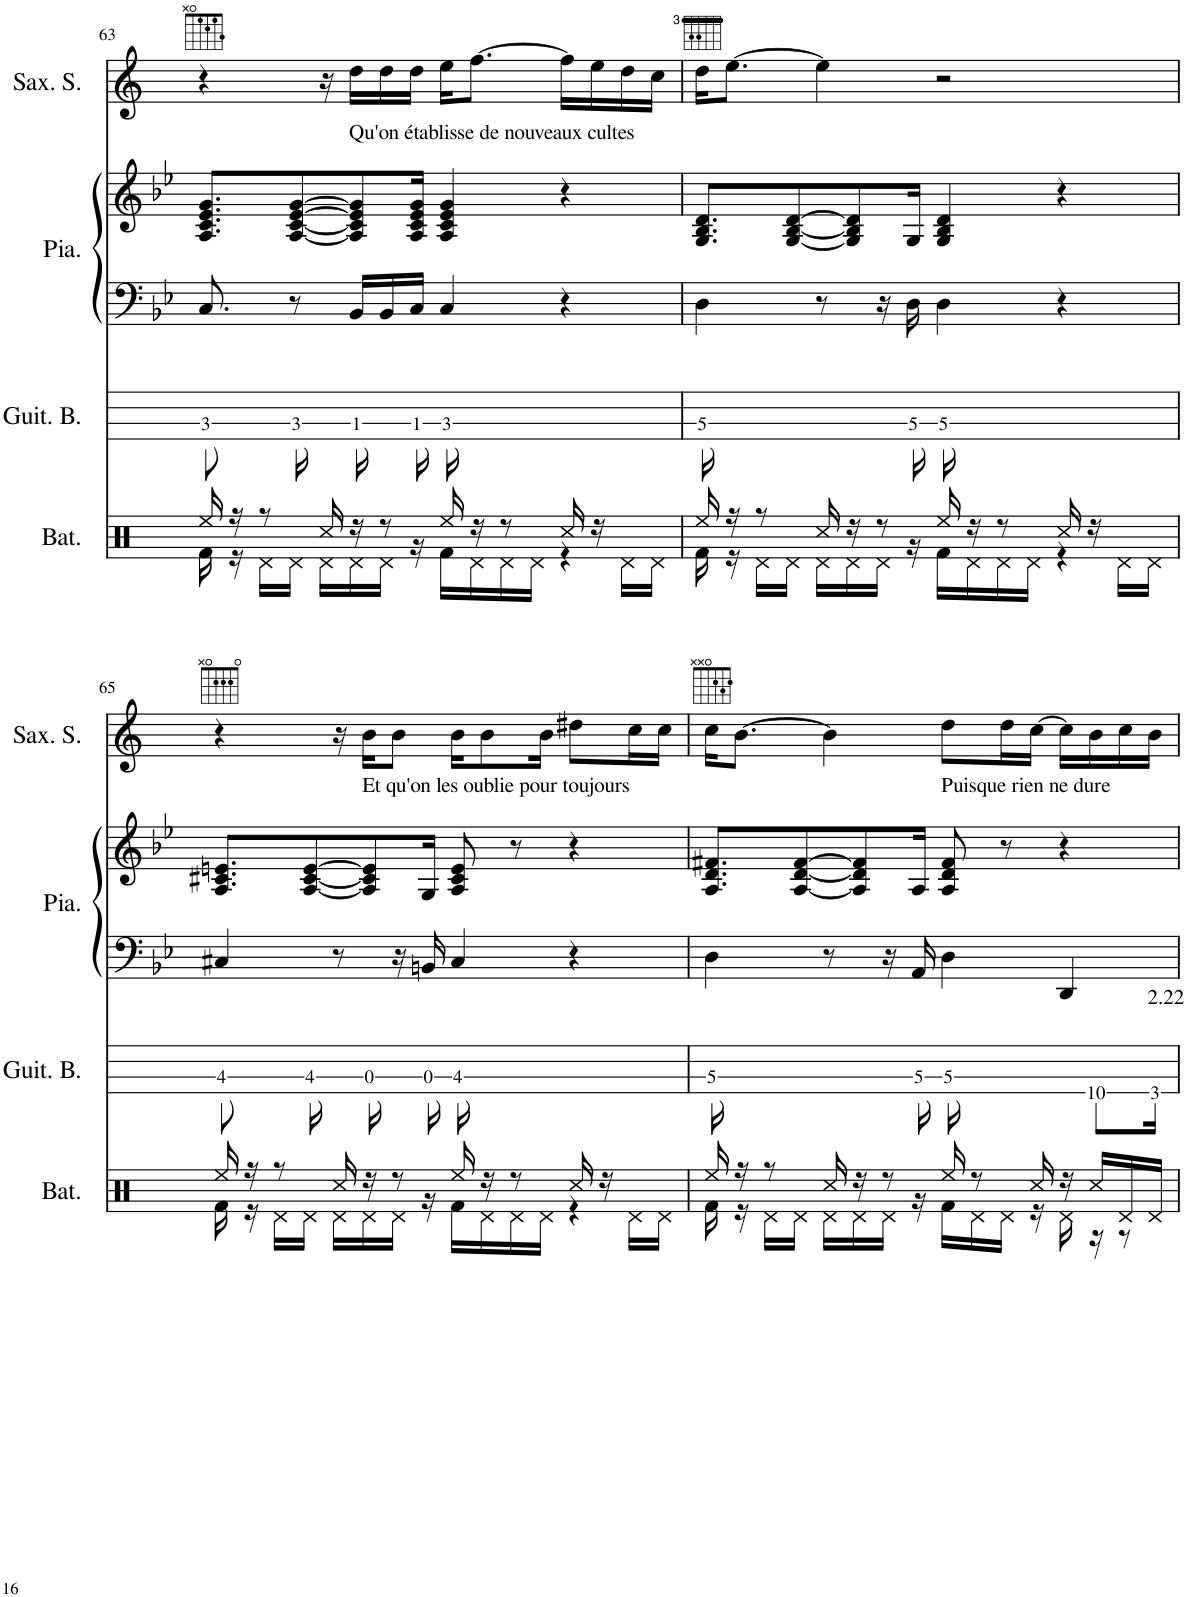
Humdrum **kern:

**kern	**kern	**kern	**kern	**kern
*part4	*part3	*part2	*part2	*part1
*staff5	*staff4	*staff3	*staff2	*staff1
*I"Batterie	*I"Guitare basse	*I"Piano	*	*I"Saxophone soprano
*I'Bat.	*I'Guit. B.	*I'Pia.	*	*I'Sax. S.
!!LO:PB:g=z
*clefX	*	*clefF4	*clefG2	*clefG2
*	*Trd7c12	*	*	*Trd1c2
*k[]	*k[b-e-]	*k[b-e-]	*k[b-e-]	*k[]
*M4/4	*M4/4	*M4/4	*M4/4	*M4/4
=63	=63	=63	=63	=63
*^	*	*	*	*
16Ree/	16Rf\	8C\	8.C/	8.A/ 8.c/ 8.e-/ 8.g/L	4r
16r	16r	.	.	.	.
8r	16Rd\LL	16r	.	.	.
.	16Rd\JJ	16C\	8r	[8A/ [8c/ [8e-/ [8g/	.
16Rcc/	16Rd\LL	16r	.	.	16r
!	!	!	!	!	!LO:TX:b:t=Qu'on établisse de nouveaux cultes
16r	16Rd\	16BB-\	16BB-/LL	8A/] 8c/] 8e-/] 8g/]	16dd\LL
8r	16Rd\JJ	16r	16BB-/	.	16dd\
.	16r	16BB-\	16C/JJ	16A/ 16c/ 16e-/ 16g/Jk	16dd\JJ
16Ree/	16Rf\LL	16C\	4C/	4A/ 4c/ 4e-/ 4g/	16ee\KL
16r	16Rd\	4r	.	.	[8.ff\J
8r	16Rd\	.	.	.	.
.	16Rd\JJ	.	.	.	.
16Rcc/	4r	.	4r	4r	16ff\LL]
16r	.	8r	.	.	16ee\
16Rd\LL	.	.	.	.	16dd\
16Rd\JJ	.	16r	.	.	16cc\JJ
=64	=64	=64	=64	=64	=64
16Ree/	16Rf\	16D\	4D\	8.G/ 8.B-/ 8.d/L	16dd\KL
16r	16r	4r	.	.	[8.ee\J
8r	16Rd\LL	.	.	.	.
.	16Rd\JJ	.	.	[8G/ [8B-/ [8d/	.
16Rcc/	16Rd\LL	.	8r	.	4ee\]
16r	16Rd\	8r	.	8G/] 8B-/] 8d/]	.
8r	16Rd\JJ	.	16r	.	.
.	16r	16D\	16D\	16G/Jk	.
16Ree/	16Rf\LL	16D\	4D\	4G/ 4B-/ 4d/	2r
16r	16Rd\	4r	.	.	.
8r	16Rd\	.	.	.	.
.	16Rd\JJ	.	.	.	.
16Rcc/	4r	.	4r	4r	.
16r	.	8r	.	.	.
16Rd\LL	.	.	.	.	.
16Rd\JJ	.	16r	.	.	.
!!LO:LB:g=z
=65	=65	=65	=65	=65	=65
16Ree/	16Rf\	8C#\	4C#X/	8.A/ 8.c#X/ 8.en/L	4r
16r	16r	.	.	.	.
8r	16Rd\LL	16r	.	.	.
.	16Rd\JJ	16C#\	.	[8A/ [8c#/ [8e/	.
16Rcc/	16Rd\LL	16r	8r	.	16r
!	!	!	!	!	!LO:TX:b:t=Et qu'on les oublie pour toujours
16r	16Rd\	16AA\	.	8A/] 8c#/] 8e/]	16b\KL
8r	16Rd\JJ	16r	16r	.	8b\J
.	16r	16AA\	16BBn/	16G/Jk	.
16Ree/	16Rf\LL	16C#\	4C#/	8A/ 8c#/ 8e/	16b\KL
16r	16Rd\	4r	.	.	8b\
8r	16Rd\	.	.	8r	.
.	16Rd\JJ	.	.	.	16b\Jk
16Rcc/	4r	.	4r	4r	8dd#X\L
16r	.	8r	.	.	.
16Rd\LL	.	.	.	.	16cc\L
16Rd\JJ	.	16r	.	.	16cc\JJ
=66	=66	=66	=66	=66	=66
16Ree/	16Rf\	16D\	4D\	8.A/ 8.d/ 8.f#X/L	16cc\KL
16r	16r	4r	.	.	[8.b\J
8r	16Rd\LL	.	.	.	.
.	16Rd\JJ	.	.	[8A/ [8d/ [8f#/	.
16Rcc/	16Rd\LL	.	8r	.	4b\]
16r	16Rd\	8r	.	8A/] 8d/] 8f#/]	.
8r	16Rd\JJ	.	16r	.	.
.	16r	16D\	16AA/	16A/Jk	.
!	!	!	!	!	!LO:TX:b:t=Puisque rien ne dure
16Ree/	16Rf\LL	16D\	4D\	8A/ 8d/ 8f#/	8dd\L
8r	16Rd\	4r	.	.	.
.	16Rd\JJ	.	.	8r	16dd\L
16Rcc/	16r	.	.	.	[16cc\JJ
16r	16Rd\	.	4DD/	4r	16cc\LL]
16Rcc/LL	16r	8D\L	.	.	16b\
16Rd/	8r	.	.	.	16cc\
!	!	!LO:TX:a:t=2.22	!	!	!
16Rd/JJ	.	16GG\Jk	.	.	16b\JJ
*v	*v	*	*	*	*
=	=	=	=	=
*-	*-	*-	*-	*-
